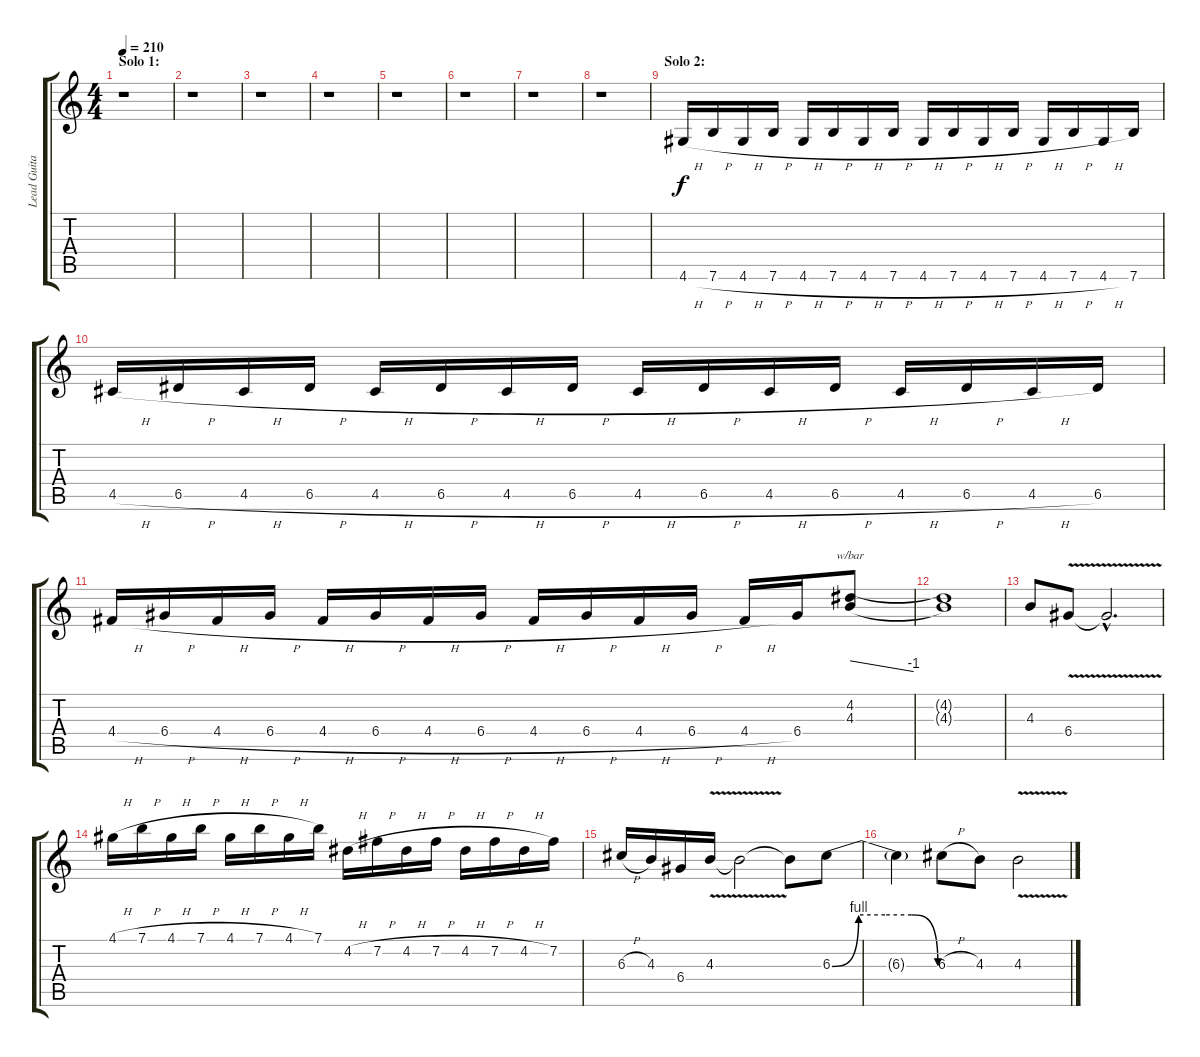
\track ("Lead Guitar II" "Lead Guita") {instrument distortionguitar}
\staff {score tabs}
\tuning (E4 B3 G3 D3 A2 E2) {hide}
\ts (4 4)
\section ("" "Solo 1:")
\tempo 210
\clef g2
\ks c
r.1{dy f} |
r.1 |
r.1 |
r.1 |
r.1 |
r.1 |
r.1 |
r.1 |
\section ("" "Solo 2:")
4.6{h}.16{instrument electricguitarjazz} 7.6{h}.16 4.6{h}.16 7.6{h}.16 4.6{h}.16 7.6{h}.16 4.6{h}.16 7.6{h}.16 4.6{h}.16 7.6{h}.16 4.6{h}.16 7.6{h}.16 4.6{h}.16 7.6{h}.16 4.6{h}.16 7.6.16 |
4.5{h}.16 6.5{h}.16 4.5{h}.16 6.5{h}.16 4.5{h}.16 6.5{h}.16 4.5{h}.16 6.5{h}.16 4.5{h}.16 6.5{h}.16 4.5{h}.16 6.5{h}.16 4.5{h}.16 6.5{h}.16 4.5{h}.16 6.5.16 |
4.4{h}.16 6.4{h}.16 4.4{h}.16 6.4{h}.16 4.4{h}.16 6.4{h}.16 4.4{h}.16 6.4{h}.16 4.4{h}.16 6.4{h}.16 4.4{h}.16 6.4{h}.16 4.4{h}.16 6.4.16 (4.2 4.3).8{tbe (dive default 0 0 60 -4)} |
(4.2{t} 4.3{t}).1 |
4.3.8{instrument distortionguitar} 6.4{v}.8 6.4{hac t}.2{d} |
4.1{h}.16 7.1{h}.16 4.1{h}.16 7.1{h}.16 4.1{h}.16 7.1{h}.16 4.1{h}.16 7.1.16 4.2{h}.16 7.2{h}.16 4.2{h}.16 7.2{h}.16 4.2{h}.16 7.2{h}.16 4.2{h}.16 7.2.16 |
6.3{h}.16 4.3.16 6.4.16 4.3{v}.16 4.3{t}.2 4.3{t}.8 6.3{be (custom 0 0 15 4 30 4 45 4 60 0)}.8 |
6.3{t}.4 6.3{h}.8 4.3.8 4.3{v}.2
